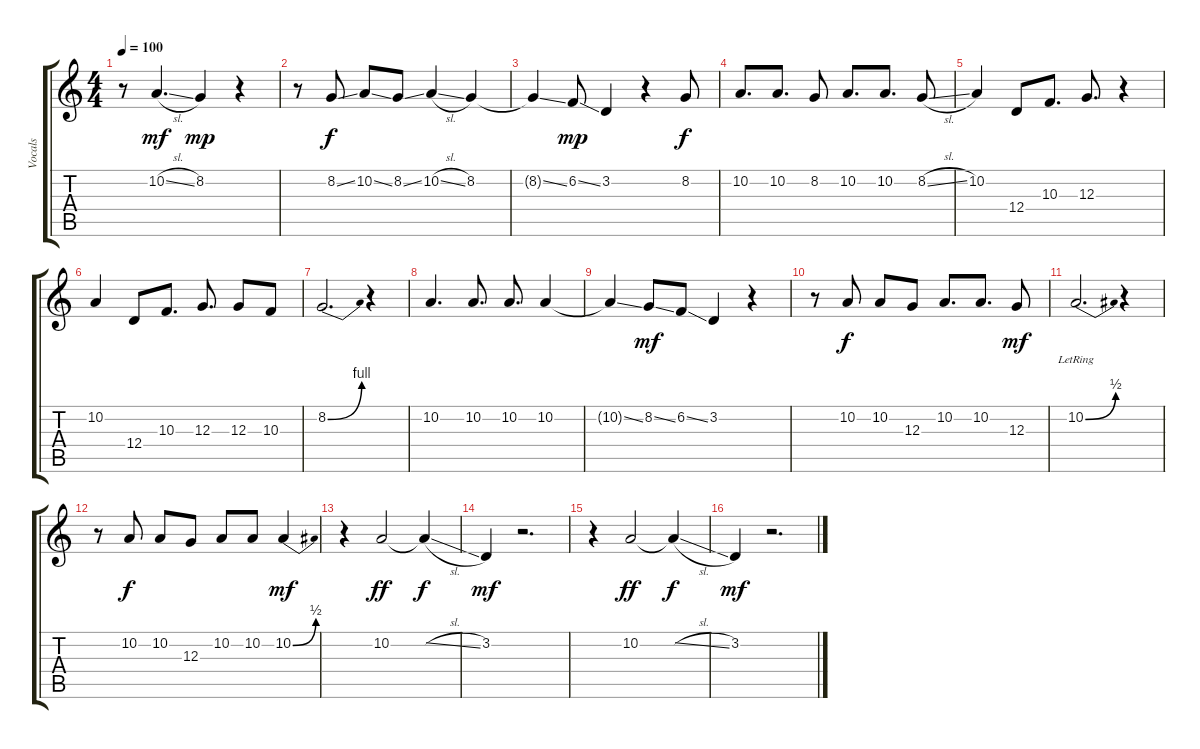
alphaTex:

\track ("Vocals" "Vocals") {instrument altosax}
\staff {score tabs}
\tuning (E4 B3 G3 D3 A2 E2) {hide}
\ts (4 4)
\tempo 100
\clef g2
\ks c
r.8{dy mf} 10.2{sl}.4{d} 8.2.4{dy mp} r.4 |
r.8 8.2{ss}.8{dy f} 10.2{ss}.8 8.2{ss}.8 10.2{sl}.4 8.2.4 |
8.2{ss t}.4 6.2{ss}.8{dy mp} 3.2.4 r.4 8.2.8{dy f} |
10.2.8{d} 10.2.8{d} 8.2.8 10.2.8{d} 10.2.8{d} 8.2{sl}.8 |
10.2.4 12.4.8 10.3.8{d} 12.3.8{d} r.4 |
10.2.4 12.4.8 10.3.8{d} 12.3.8{d} 12.3.8 10.3.8 |
8.2{be (bend 0 0 60 4)}.2{d} r.4 |
10.2.4{d} 10.2.8{d} 10.2.8{d} 10.2.4 |
10.2{ss t}.4 8.2{ss}.8{dy mf} 6.2{ss}.8 3.2.4 r.4 |
r.8 10.2.8{dy f} 10.2.8 12.3.8 10.2.8{d} 10.2.8{d} 12.3.8{dy mf} |
10.2{be (bend 0 0 60 2) lr}.2{d} r.4 |
r.8 10.2.8{dy f} 10.2.8 12.3.8 10.2.8 10.2.8 10.2{be (bend 0 0 60 2)}.4{dy mf} |
r.4 10.2.2{dy ff} 10.2{sl t}.4{dy f} |
3.2.4{dy mf} r.2{d} |
r.4 10.2.2{dy ff} 10.2{sl t}.4{dy f} |
3.2.4{dy mf} r.2{d}
